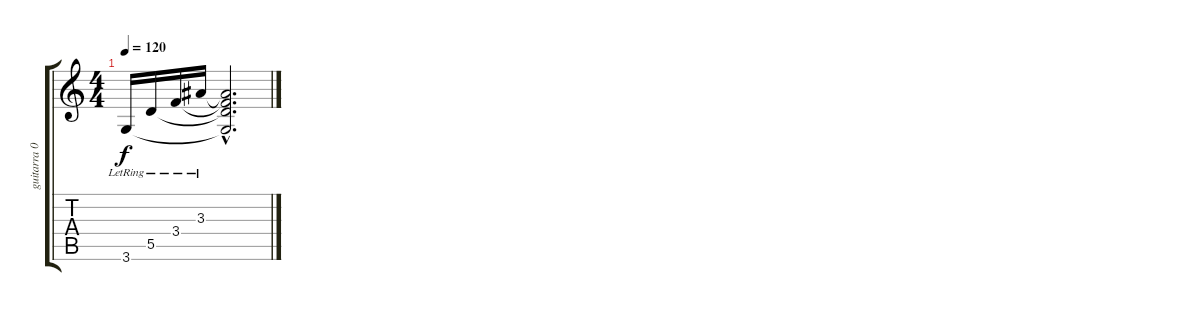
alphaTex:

\track ("guitarra 01" "guitarra 0") {instrument electricguitarclean}
\staff {score tabs}
\tuning (E4 B3 G3 D3 A2 E2) {hide}
\ts (4 4)
\tempo 120
\clef g2
\ks c
3.6{lr}.16{dy f} 5.5{lr}.16 3.4{lr}.16 3.3{lr}.16 (3.3{hac t} 3.4{hac t} 5.5{hac t} 3.6{hac t}).2{d}
